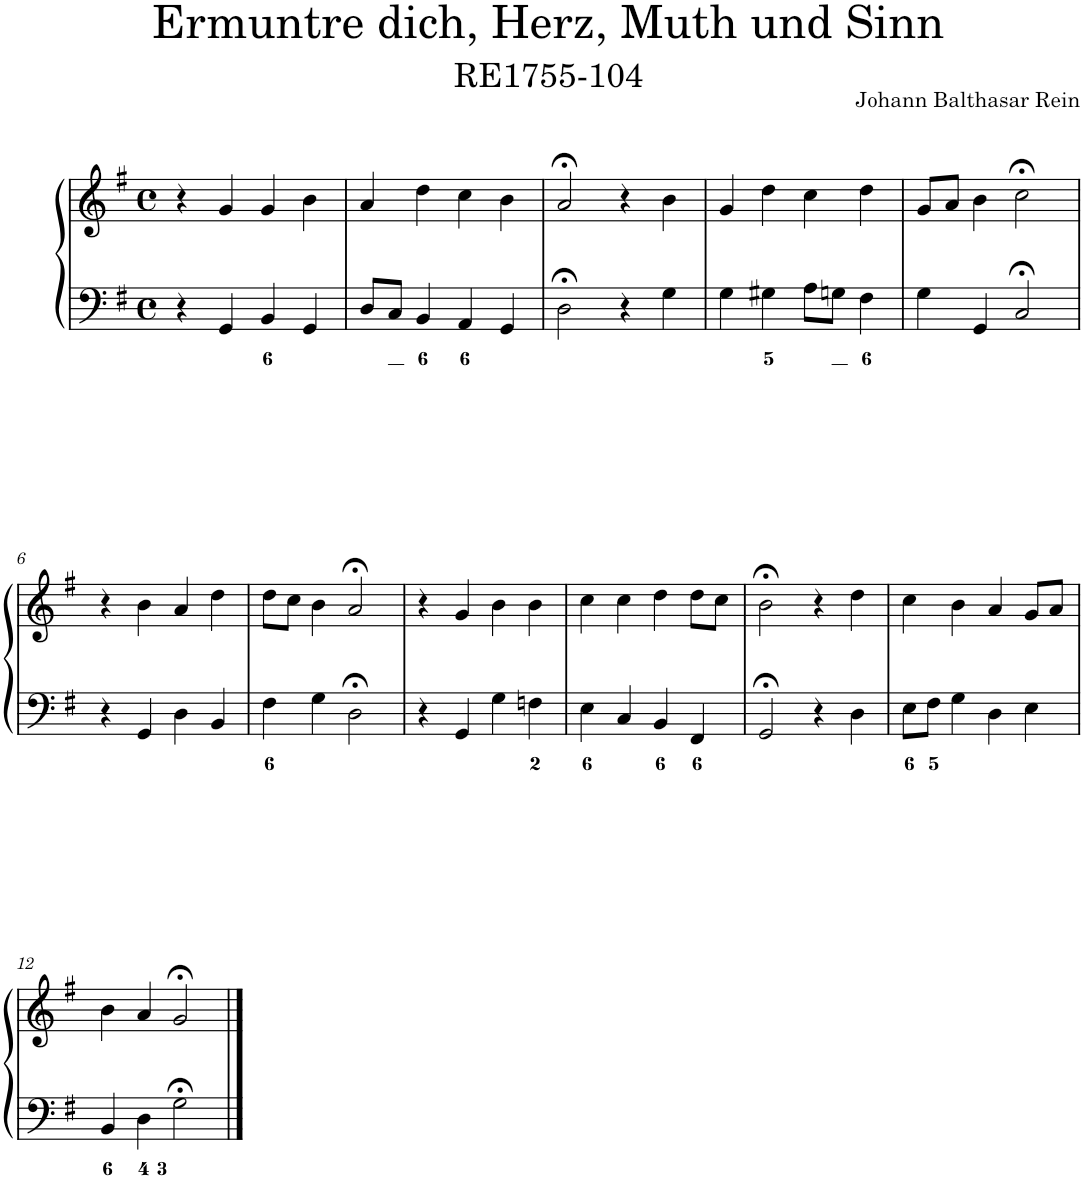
**kern	**kern
*part1	*part1
*staff2	*staff1
*I"Piano	*
*I'Pno.	*
*clefF4	*clefG2
*k[f#]	*k[f#]
*M4/4	*M4/4
*met(c)	*met(c)
=1	=1
4r	4r
4GG/	4g/
4BB/	4g/
4GG/	4b\
=2	=2
8D/L	4a/
8C/J	.
4BB/	4dd\
4AA/	4cc\
4GG/	4b\
=3	=3
2D;<\	2a;</
4r	4r
4G\	4b\
=4	=4
4G\	4g/
4G#X\	4dd\
8A\L	4cc\
8Gn\J	.
4F#\	4dd\
=5	=5
4G\	8g/L
.	8a/J
4GG/	4b\
2C;</	2cc;<\
!!LO:LB:g=z
=6	=6
4r	4r
4GG/	4b\
4D\	4a/
4BB/	4dd\
=7	=7
4F#\	8dd\L
.	8cc\J
4G\	4b\
2D;<\	2a;</
=8	=8
4r	4r
4GG/	4g/
4G\	4b\
4Fn\	4b\
=9	=9
4E\	4cc\
4C/	4cc\
4BB/	4dd\
4FF#/	8dd\L
.	8cc\J
=10	=10
2GG;</	2b;<\
4r	4r
4D\	4dd\
=11	=11
8E\L	4cc\
8F#\J	.
4G\	4b\
4D\	4a/
4E\	8g/L
.	8a/J
!!LO:LB:g=z
=12	=12
4BB/	4b\
4D\	4a/
2G;<\	2g;</
==	==
*-	*-
